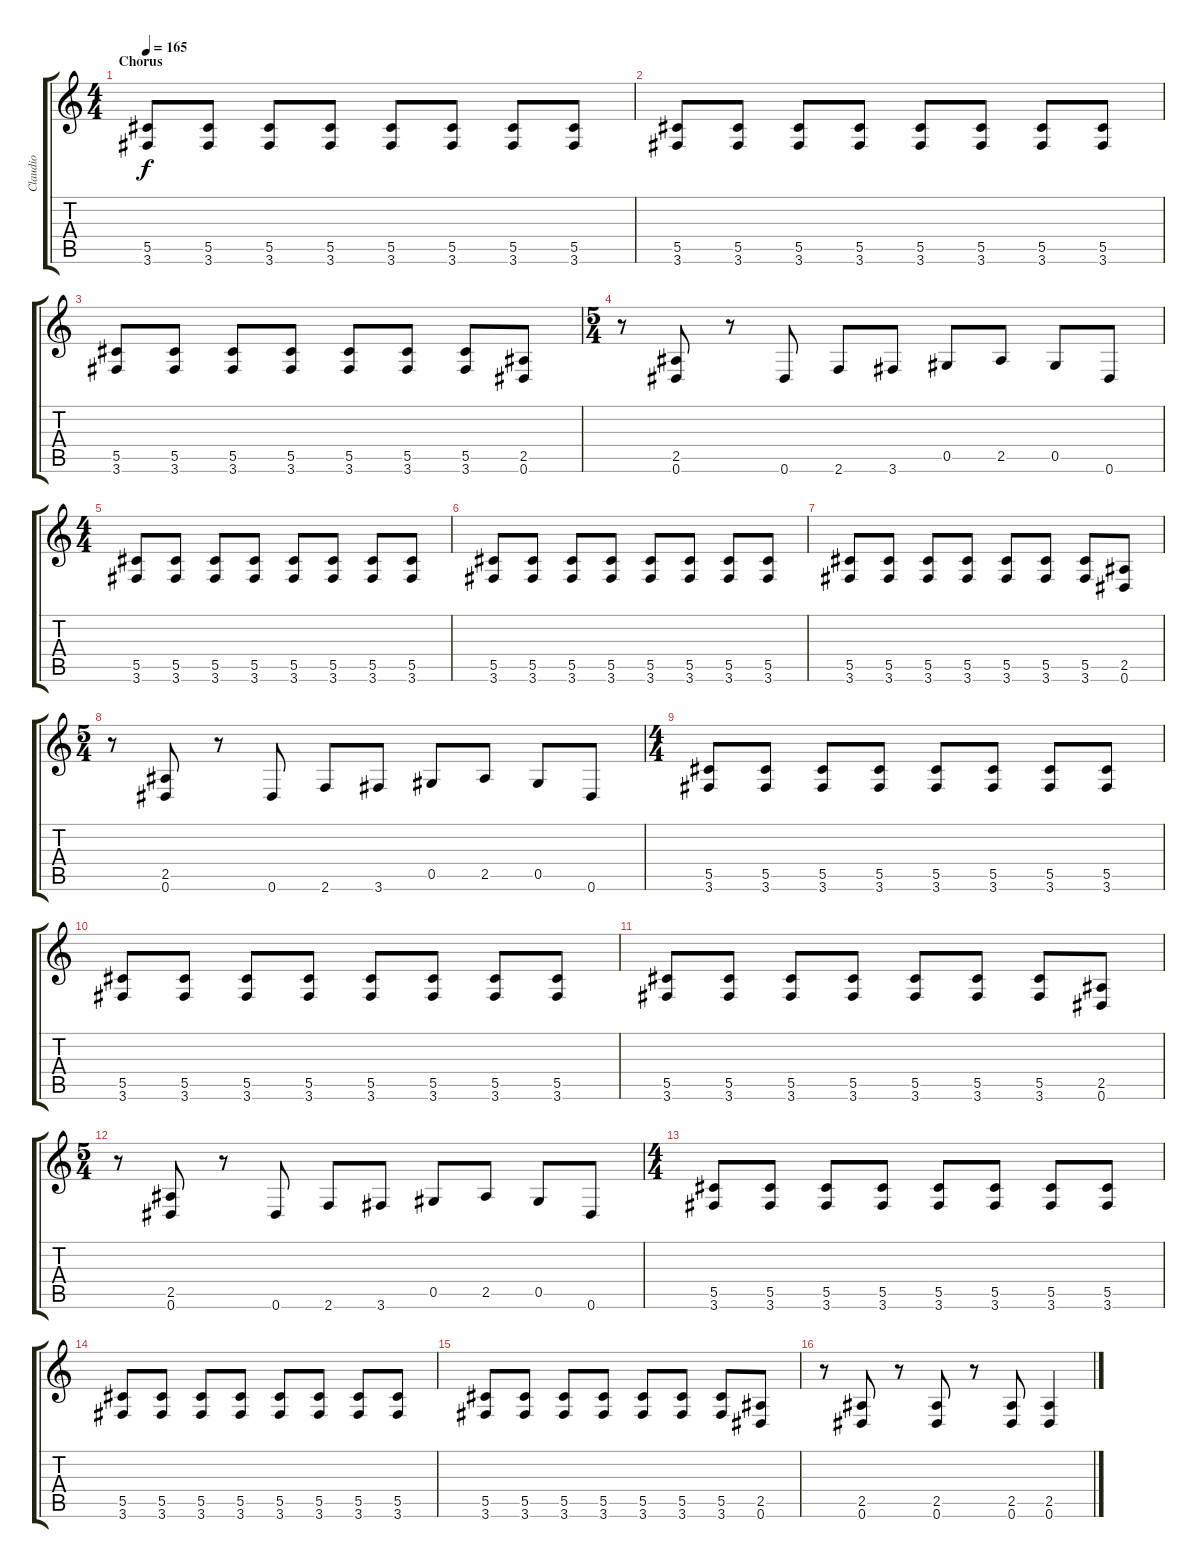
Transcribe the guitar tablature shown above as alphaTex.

\track ("Claudio" "Claudio") {instrument distortionguitar}
\staff {score tabs}
\tuning (Eb4 Bb3 Gb3 Db3 Ab2 Eb2) {hide}
\ts (4 4)
\section ("" "Chorus")
\tempo 165
\clef g2
\ks c
(5.5 3.6).8{dy f} (5.5 3.6).8 (5.5 3.6).8 (5.5 3.6).8 (5.5 3.6).8 (5.5 3.6).8 (5.5 3.6).8 (5.5 3.6).8 |
(5.5 3.6).8 (5.5 3.6).8 (5.5 3.6).8 (5.5 3.6).8 (5.5 3.6).8 (5.5 3.6).8 (5.5 3.6).8 (5.5 3.6).8 |
(5.5 3.6).8 (5.5 3.6).8 (5.5 3.6).8 (5.5 3.6).8 (5.5 3.6).8 (5.5 3.6).8 (5.5 3.6).8 (2.5 0.6).8 |
\ts (5 4)
r.8 (2.5 0.6).8 r.8 0.6.8 2.6.8 3.6.8 0.5.8 2.5.8 0.5.8 0.6.8 |
\ts (4 4)
(5.5 3.6).8 (5.5 3.6).8 (5.5 3.6).8 (5.5 3.6).8 (5.5 3.6).8 (5.5 3.6).8 (5.5 3.6).8 (5.5 3.6).8 |
(5.5 3.6).8 (5.5 3.6).8 (5.5 3.6).8 (5.5 3.6).8 (5.5 3.6).8 (5.5 3.6).8 (5.5 3.6).8 (5.5 3.6).8 |
(5.5 3.6).8 (5.5 3.6).8 (5.5 3.6).8 (5.5 3.6).8 (5.5 3.6).8 (5.5 3.6).8 (5.5 3.6).8 (2.5 0.6).8 |
\ts (5 4)
r.8 (2.5 0.6).8 r.8 0.6.8 2.6.8 3.6.8 0.5.8 2.5.8 0.5.8 0.6.8 |
\ts (4 4)
(5.5 3.6).8 (5.5 3.6).8 (5.5 3.6).8 (5.5 3.6).8 (5.5 3.6).8 (5.5 3.6).8 (5.5 3.6).8 (5.5 3.6).8 |
(5.5 3.6).8 (5.5 3.6).8 (5.5 3.6).8 (5.5 3.6).8 (5.5 3.6).8 (5.5 3.6).8 (5.5 3.6).8 (5.5 3.6).8 |
(5.5 3.6).8 (5.5 3.6).8 (5.5 3.6).8 (5.5 3.6).8 (5.5 3.6).8 (5.5 3.6).8 (5.5 3.6).8 (2.5 0.6).8 |
\ts (5 4)
r.8 (2.5 0.6).8 r.8 0.6.8 2.6.8 3.6.8 0.5.8 2.5.8 0.5.8 0.6.8 |
\ts (4 4)
(5.5 3.6).8 (5.5 3.6).8 (5.5 3.6).8 (5.5 3.6).8 (5.5 3.6).8 (5.5 3.6).8 (5.5 3.6).8 (5.5 3.6).8 |
(5.5 3.6).8 (5.5 3.6).8 (5.5 3.6).8 (5.5 3.6).8 (5.5 3.6).8 (5.5 3.6).8 (5.5 3.6).8 (5.5 3.6).8 |
(5.5 3.6).8 (5.5 3.6).8 (5.5 3.6).8 (5.5 3.6).8 (5.5 3.6).8 (5.5 3.6).8 (5.5 3.6).8 (2.5 0.6).8 |
r.8 (2.5 0.6).8 r.8 (2.5 0.6).8 r.8 (2.5 0.6).8 (2.5 0.6).4
